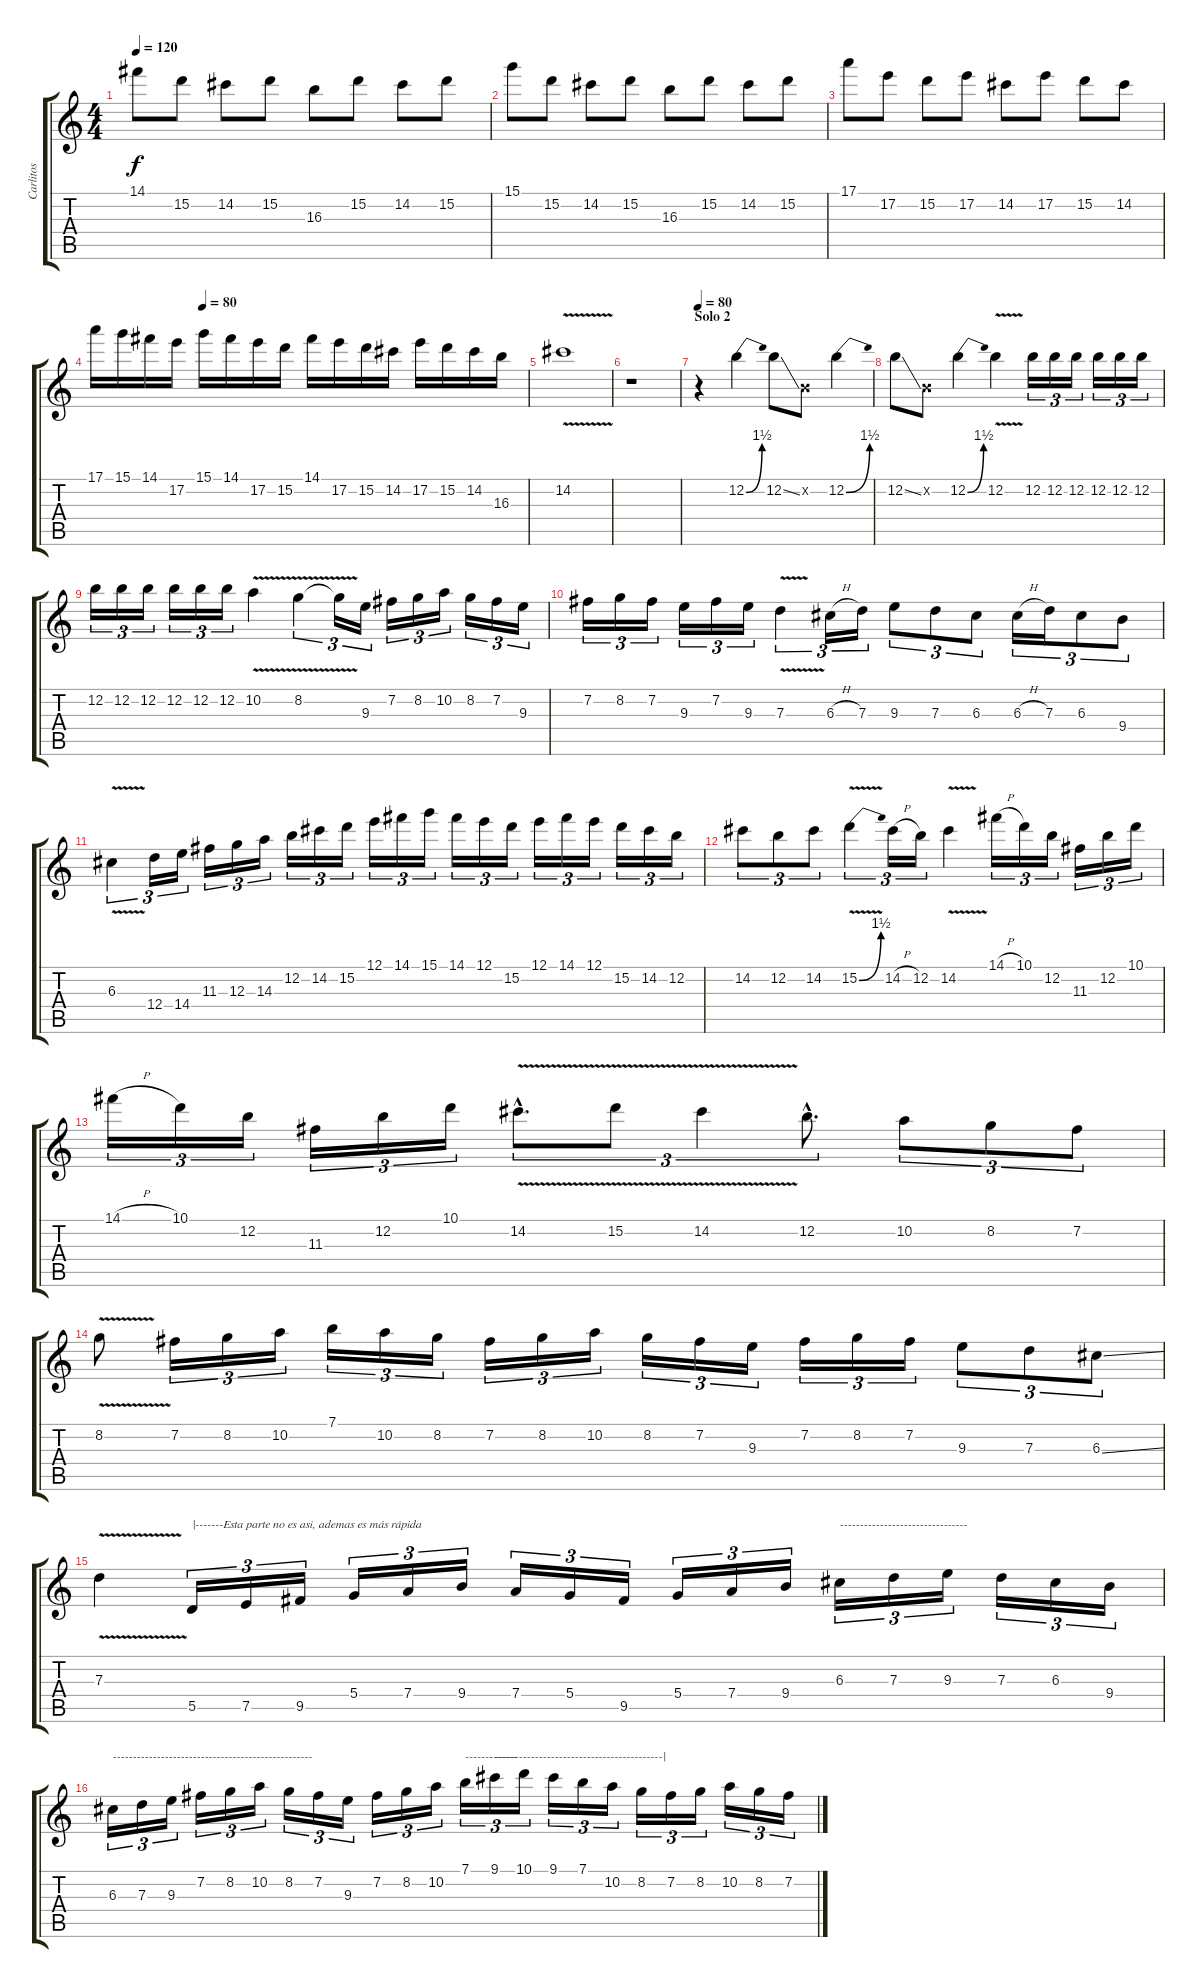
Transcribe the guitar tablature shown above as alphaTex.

\track ("Carlitos" "Carlitos") {instrument distortionguitar}
\staff {score tabs}
\tuning (E4 B3 G3 D3 A2 E2) {hide}
\ts (4 4)
\tempo 120
\clef g2
\ks c
14.1.8{dy f} 15.2.8 14.2.8 15.2.8 16.3.8 15.2.8 14.2.8 15.2.8 |
15.1.8 15.2.8 14.2.8 15.2.8 16.3.8 15.2.8 14.2.8 15.2.8 |
17.1.8 17.2.8 15.2.8 17.2.8 14.2.8 17.2.8 15.2.8 14.2.8 |
\tempo (80 0.25)
17.1.16 15.1.16 14.1.16 17.2.16 15.1.16 14.1.16 17.2.16 15.2.16 14.1.16 17.2.16 15.2.16 14.2.16 17.2.16 15.2.16 14.2.16 16.3.16 |
14.2{v}.1 |
r.1 |
\section ("" "Solo 2")
\tempo 80
r.4 12.2{be (bend 0 0 60 6)}.4 12.2{ss}.8 0.2{x}.8 12.2{be (bend 0 0 60 6)}.4 |
12.2{ss}.8 0.2{x}.8 12.2{be (bend 0 0 60 6)}.4 12.2{v}.4 12.2.16{tu (3 2)} 12.2.16{tu (3 2)} 12.2.16{tu (3 2)} 12.2.16{tu (3 2)} 12.2.16{tu (3 2)} 12.2.16{tu (3 2)} |
12.2.16{tu (3 2)} 12.2.16{tu (3 2)} 12.2.16{tu (3 2)} 12.2.16{tu (3 2)} 12.2.16{tu (3 2)} 12.2.16{tu (3 2)} 10.2{v}.4 8.2{v}.4{tu (3 2)} 8.2{t}.16{tu (3 2)} 9.3.16{tu (3 2)} 7.2.16{tu (3 2)} 8.2.16{tu (3 2)} 10.2.16{tu (3 2)} 8.2.16{tu (3 2)} 7.2.16{tu (3 2)} 9.3.16{tu (3 2)} |
7.2.16{tu (3 2)} 8.2.16{tu (3 2)} 7.2.16{tu (3 2)} 9.3.16{tu (3 2)} 7.2.16{tu (3 2)} 9.3.16{tu (3 2)} 7.3{v}.4{tu (3 2)} 6.3{h}.16{tu (3 2)} 7.3.16{tu (3 2)} 9.3.8{tu (3 2)} 7.3.8{tu (3 2)} 6.3.8{tu (3 2)} 6.3{h}.16{tu (3 2)} 7.3.16{tu (3 2)} 6.3.8{tu (3 2)} 9.4.8{tu (3 2)} |
6.3{v}.4{tu (3 2)} 12.4.16{tu (3 2)} 14.4.16{tu (3 2)} 11.3.16{tu (3 2)} 12.3.16{tu (3 2)} 14.3.16{tu (3 2)} 12.2.16{tu (3 2)} 14.2.16{tu (3 2)} 15.2.16{tu (3 2)} 12.1.16{tu (3 2)} 14.1.16{tu (3 2)} 15.1.16{tu (3 2)} 14.1.16{tu (3 2)} 12.1.16{tu (3 2)} 15.2.16{tu (3 2)} 12.1.16{tu (3 2)} 14.1.16{tu (3 2)} 12.1.16{tu (3 2)} 15.2.16{tu (3 2)} 14.2.16{tu (3 2)} 12.2.16{tu (3 2)} |
14.2.8{tu (3 2)} 12.2.8{tu (3 2)} 14.2.8{tu (3 2)} 15.2{be (bend 0 0 60 6) v}.4{tu (3 2)} 14.2{h}.16{tu (3 2)} 12.2.16{tu (3 2)} 14.2{v}.4 14.1{h}.16{tu (3 2)} 10.1.16{tu (3 2)} 12.2.16{tu (3 2)} 11.3.16{tu (3 2)} 12.2.16{tu (3 2)} 10.1.16{tu (3 2)} |
14.1{h}.16{tu (3 2)} 10.1.16{tu (3 2)} 12.2.16{tu (3 2)} 11.3.16{tu (3 2)} 12.2.16{tu (3 2)} 10.1.16{tu (3 2)} 14.2{v hac}.8{d tu (3 2)} 15.2{v}.8{tu (3 2)} 14.2{v}.4{tu (3 2)} 12.2{hac}.8{d tu (3 2)} 10.2.8{tu (3 2)} 8.2.8{tu (3 2)} 7.2.8{tu (3 2)} |
8.2{v}.8 7.2.16{tu (3 2)} 8.2.16{tu (3 2)} 10.2.16{tu (3 2)} 7.1.16{tu (3 2)} 10.2.16{tu (3 2)} 8.2.16{tu (3 2)} 7.2.16{tu (3 2)} 8.2.16{tu (3 2)} 10.2.16{tu (3 2)} 8.2.16{tu (3 2)} 7.2.16{tu (3 2)} 9.3.16{tu (3 2)} 7.2.16{tu (3 2)} 8.2.16{tu (3 2)} 7.2.16{tu (3 2)} 9.3.8{tu (3 2)} 7.3.8{tu (3 2)} 6.3{ss}.8{tu (3 2)} |
7.3{v}.4 5.5.16{tu (3 2) txt "|-------Esta parte no es asi, ademas es más rápida"} 7.5.16{tu (3 2)} 9.5.16{tu (3 2)} 5.4.16{tu (3 2)} 7.4.16{tu (3 2)} 9.4.16{tu (3 2)} 7.4.16{tu (3 2)} 5.4.16{tu (3 2)} 9.5.16{tu (3 2)} 5.4.16{tu (3 2)} 7.4.16{tu (3 2)} 9.4.16{tu (3 2)} 6.3.16{tu (3 2) txt "--------------------------------"} 7.3.16{tu (3 2)} 9.3.16{tu (3 2)} 7.3.16{tu (3 2)} 6.3.16{tu (3 2)} 9.4.16{tu (3 2)} |
6.3.16{tu (3 2) txt "--------------------------------------------------"} 7.3.16{tu (3 2)} 9.3.16{tu (3 2)} 7.2.16{tu (3 2)} 8.2.16{tu (3 2)} 10.2.16{tu (3 2)} 8.2.16{tu (3 2)} 7.2.16{tu (3 2)} 9.3.16{tu (3 2)} 7.2.16{tu (3 2)} 8.2.16{tu (3 2)} 10.2.16{tu (3 2)} 7.1.16{tu (3 2) txt "-------------"} 9.1.16{tu (3 2) txt "------------------------------------------|"} 10.1.16{tu (3 2)} 9.1.16{tu (3 2)} 7.1.16{tu (3 2)} 10.2.16{tu (3 2)} 8.2.16{tu (3 2)} 7.2.16{tu (3 2)} 8.2.16{tu (3 2)} 10.2.16{tu (3 2)} 8.2.16{tu (3 2)} 7.2.16{tu (3 2)}
